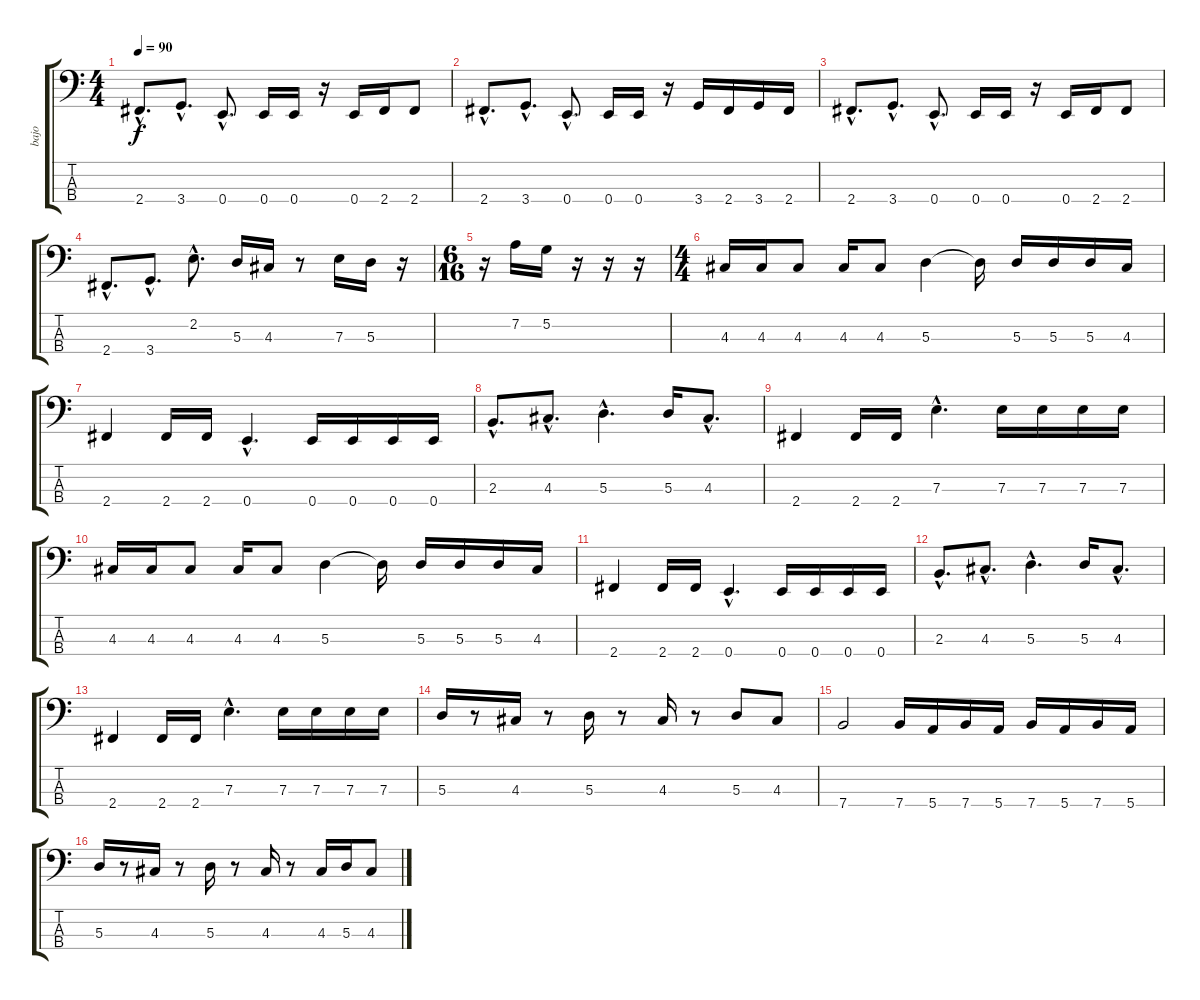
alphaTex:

\track ("bajo" "bajo") {instrument electricbasspick}
\staff {score tabs}
\tuning (G2 D2 A1 E1) {hide}
\ts (4 4)
\tempo 90
\clef f4
\ks c
2.4{hac}.8{d dy f} 3.4{hac}.8{d} 0.4{hac}.8{d} 0.4.16 0.4.16 r.16 0.4.16 2.4.16 2.4.8 |
2.4{hac}.8{d} 3.4{hac}.8{d} 0.4{hac}.8{d} 0.4.16 0.4.16 r.16 3.4.16 2.4.16 3.4.16 2.4.16 |
2.4{hac}.8{d} 3.4{hac}.8{d} 0.4{hac}.8{d} 0.4.16 0.4.16 r.16 0.4.16 2.4.16 2.4.8 |
2.4{hac}.8{d} 3.4{hac}.8{d} 2.2{hac}.8{d} 5.3.16 4.3.16 r.8 7.3.16 5.3.16 r.16 |
\ts (6 16)
r.16 7.2.16 5.2.16 r.16 r.16 r.16 |
\ts (4 4)
4.3.16 4.3.16 4.3.8 4.3.16 4.3.8 5.3.4 5.3{t}.16 5.3.16 5.3.16 5.3.16 4.3.16 |
2.4.4 2.4.16 2.4.16 0.4{hac}.4{d} 0.4.16 0.4.16 0.4.16 0.4.16 |
2.3{hac}.8{d} 4.3{hac}.8{d} 5.3{hac}.4{d} 5.3.16 4.3{hac}.8{d} |
2.4.4 2.4.16 2.4.16 7.3{hac}.4{d} 7.3.16 7.3.16 7.3.16 7.3.16 |
4.3.16 4.3.16 4.3.8 4.3.16 4.3.8 5.3.4 5.3{t}.16 5.3.16 5.3.16 5.3.16 4.3.16 |
2.4.4 2.4.16 2.4.16 0.4{hac}.4{d} 0.4.16 0.4.16 0.4.16 0.4.16 |
2.3{hac}.8{d} 4.3{hac}.8{d} 5.3{hac}.4{d} 5.3.16 4.3{hac}.8{d} |
2.4.4 2.4.16 2.4.16 7.3{hac}.4{d} 7.3.16 7.3.16 7.3.16 7.3.16 |
5.3.16 r.8 4.3.16 r.8 5.3.16 r.8 4.3.16 r.8 5.3.8 4.3.8 |
7.4.2 7.4.16 5.4.16 7.4.16 5.4.16 7.4.16 5.4.16 7.4.16 5.4.16 |
5.3.16 r.8 4.3.16 r.8 5.3.16 r.8 4.3.16 r.8 4.3.16 5.3.16 4.3.8
